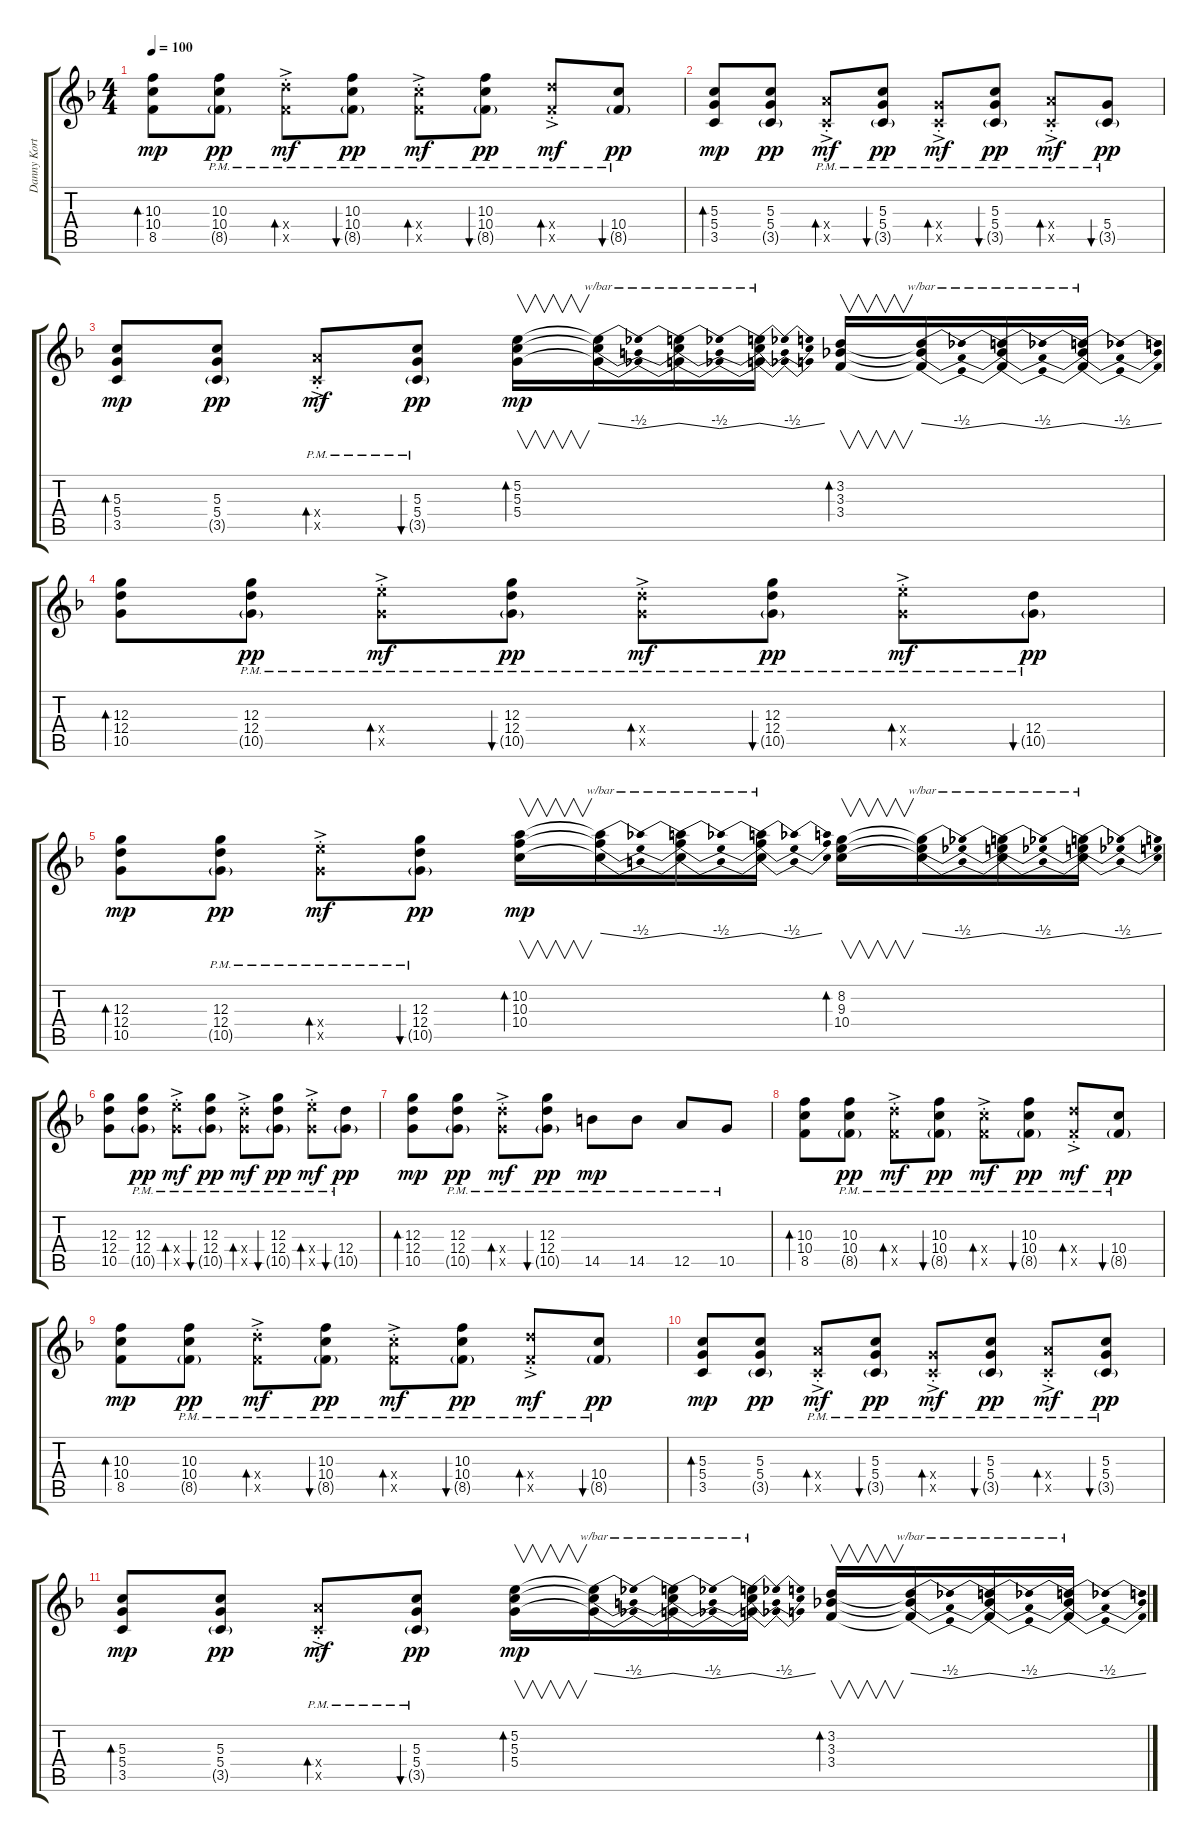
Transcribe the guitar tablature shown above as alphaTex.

\track ("Danny Kortchmar-1" "Danny Kort") {instrument overdrivenguitar}
\staff {score tabs}
\tuning (E4 B3 G3 D3 A2 E2) {hide}
\ts (4 4)
\tempo 100
\clef g2
\ks f
(10.3 10.4 8.5).8{bd 30 dy mp} (10.3{pm} 10.4{pm} 8.5{g pm}).8{dy pp} (12.4{pm st x} 8.5{ac pm st x}).8{bd 30 dy mf} (10.3{pm} 10.4{pm} 8.5{g pm}).8{bu 30 dy pp} (10.4{pm st x} 8.5{ac pm st x}).8{bd 30 dy mf} (10.3{pm} 10.4{pm} 8.5{g pm}).8{bu 30 dy pp} (12.4{pm st x} 8.5{ac pm st x}).8{bd 30 dy mf} (10.4{pm} 8.5{g pm}).8{bu 30 dy pp} |
(5.3 5.4 3.5).8{bd 30 dy mp} (5.3 5.4 3.5{g}).8{dy pp} (7.4{pm st x} 3.5{ac pm st x}).8{bd 30 dy mf} (5.3{pm} 5.4{pm} 3.5{g pm}).8{bu 30 dy pp} (5.4{pm st x} 3.5{ac pm st x}).8{bd 30 dy mf} (5.3{pm} 5.4{pm} 3.5{g pm}).8{bu 30 dy pp} (7.4{pm st x} 3.5{ac pm st x}).8{bd 30 dy mf} (5.4{pm} 3.5{g pm}).8{bu 30 dy pp} |
(5.3 5.4 3.5).8{bd 30 dy mp} (5.3 5.4 3.5{g}).8{dy pp} (7.4{pm st x} 3.5{ac pm st x}).8{bd 30 dy mf} (5.3{pm} 5.4{pm} 3.5{g pm}).8{bu 30 dy pp} (5.2 5.3 5.4).16{v bd 30 dy mp} (5.2{t} 5.3{t} 5.4{t}).16{tbe (dip default 0 0 30 -2 60 0)} (5.2{t} 5.3{t} 5.4{t}).16{tbe (dip default 0 0 30 -2 60 0)} (5.2{t} 5.3{t} 5.4{t}).16{tbe (dip default 0 0 30 -2 60 0)} (3.2 3.3 3.4).16{v bd 30} (3.2{t} 3.3{t} 3.4{t}).16{tbe (dip default 0 0 30 -2 60 0)} (3.2{t} 3.3{t} 3.4{t}).16{tbe (dip default 0 0 30 -2 60 0)} (3.2{t} 3.3{t} 3.4{t}).16{tbe (dip default 0 0 30 -2 60 0)} |
(12.3 12.4 10.5).8{bd 30} (12.3{pm} 12.4{pm} 10.5{g pm}).8{dy pp} (14.4{pm st x} 10.5{ac pm st x}).8{bd 30 dy mf} (12.3{pm} 12.4{pm} 10.5{g pm}).8{bu 30 dy pp} (12.4{pm st x} 10.5{ac pm st x}).8{bd 30 dy mf} (12.3{pm} 12.4{pm} 10.5{g pm}).8{bu 30 dy pp} (14.4{pm st x} 10.5{ac pm st x}).8{bd 30 dy mf} (12.4{pm} 10.5{g pm}).8{bu 30 dy pp} |
(12.3 12.4 10.5).8{bd 30 dy mp} (12.3{pm} 12.4{pm} 10.5{g pm}).8{dy pp} (14.4{pm st x} 10.5{ac pm st x}).8{bd 30 dy mf} (12.3{pm} 12.4{pm} 10.5{g pm}).8{bu 30 dy pp} (10.2 10.3 10.4).16{v bd 30 dy mp} (10.2{t} 10.3{t} 10.4{t}).16{tbe (dip default 0 0 30 -2 60 0)} (10.2{t} 10.3{t} 10.4{t}).16{tbe (dip default 0 0 30 -2 60 0)} (10.2{t} 10.3{t} 10.4{t}).16{tbe (dip default 0 0 30 -2 60 0)} (8.2 9.3 10.4).16{v bd 30} (8.2{t} 9.3{t} 10.4{t}).16{tbe (dip default 0 0 30 -2 60 0)} (8.2{t} 9.3{t} 10.4{t}).16{tbe (dip default 0 0 30 -2 60 0)} (8.2{t} 9.3{t} 10.4{t}).16{tbe (dip default 0 0 30 -2 60 0)} |
(12.3 12.4 10.5).8 (12.3{pm} 12.4{pm} 10.5{g pm}).8{dy pp} (14.4{pm st x} 10.5{ac pm st x}).8{bd 30 dy mf} (12.3{pm} 12.4{pm} 10.5{g pm}).8{bu 30 dy pp} (12.4{pm st x} 10.5{ac pm st x}).8{bd 30 dy mf} (12.3{pm} 12.4{pm} 10.5{g pm}).8{bu 30 dy pp} (14.4{pm st x} 10.5{ac pm st x}).8{bd 30 dy mf} (12.4{pm} 10.5{g pm}).8{bu 30 dy pp} |
(12.3 12.4 10.5).8{bd 30 dy mp} (12.3{pm} 12.4{pm} 10.5{g pm}).8{dy pp} (12.4{pm st x} 10.5{ac pm st x}).8{bd 30 dy mf} (12.3{pm} 12.4{pm} 10.5{g pm}).8{bu 30 dy pp} 14.5{pm}.8{dy mp} 14.5{pm}.8 12.5{pm}.8 10.5{pm}.8 |
(10.3 10.4 8.5).8{bd 30} (10.3{pm} 10.4{pm} 8.5{g pm}).8{dy pp} (12.4{pm st x} 8.5{ac pm st x}).8{bd 30 dy mf} (10.3{pm} 10.4{pm} 8.5{g pm}).8{bu 30 dy pp} (10.4{pm st x} 8.5{ac pm st x}).8{bd 30 dy mf} (10.3{pm} 10.4{pm} 8.5{g pm}).8{bu 30 dy pp} (12.4{pm st x} 8.5{ac pm st x}).8{bd 30 dy mf} (10.4{pm} 8.5{g pm}).8{bu 30 dy pp} |
(10.3 10.4 8.5).8{bd 30 dy mp} (10.3{pm} 10.4{pm} 8.5{g pm}).8{dy pp} (12.4{pm st x} 8.5{ac pm st x}).8{bd 30 dy mf} (10.3{pm} 10.4{pm} 8.5{g pm}).8{bu 30 dy pp} (10.4{pm st x} 8.5{ac pm st x}).8{bd 30 dy mf} (10.3{pm} 10.4{pm} 8.5{g pm}).8{bu 30 dy pp} (12.4{pm st x} 8.5{ac pm st x}).8{bd 30 dy mf} (10.4{pm} 8.5{g pm}).8{bu 30 dy pp} |
(5.3 5.4 3.5).8{bd 30 dy mp} (5.3 5.4 3.5{g}).8{dy pp} (7.4{pm st x} 3.5{ac pm st x}).8{bd 30 dy mf} (5.3{pm} 5.4{pm} 3.5{g pm}).8{bu 30 dy pp} (5.4{pm st x} 3.5{ac pm st x}).8{bd 30 dy mf} (5.3{pm} 5.4{pm} 3.5{g pm}).8{bu 30 dy pp} (7.4{pm st x} 3.5{ac pm st x}).8{bd 30 dy mf} (5.3{pm} 5.4{pm} 3.5{g pm}).8{bu 30 dy pp} |
(5.3 5.4 3.5).8{bd 30 dy mp} (5.3 5.4 3.5{g}).8{dy pp} (7.4{pm st x} 3.5{ac pm st x}).8{bd 30 dy mf} (5.3{pm} 5.4{pm} 3.5{g pm}).8{bu 30 dy pp} (5.2 5.3 5.4).16{v bd 30 dy mp} (5.2{t} 5.3{t} 5.4{t}).16{tbe (dip default 0 0 30 -2 60 0)} (5.2{t} 5.3{t} 5.4{t}).16{tbe (dip default 0 0 30 -2 60 0)} (5.2{t} 5.3{t} 5.4{t}).16{tbe (dip default 0 0 30 -2 60 0)} (3.2 3.3 3.4).16{v bd 30} (3.2{t} 3.3{t} 3.4{t}).16{tbe (dip default 0 0 30 -2 60 0)} (3.2{t} 3.3{t} 3.4{t}).16{tbe (dip default 0 0 30 -2 60 0)} (3.2{t} 3.3{t} 3.4{t}).16{tbe (dip default 0 0 30 -2 60 0)}
